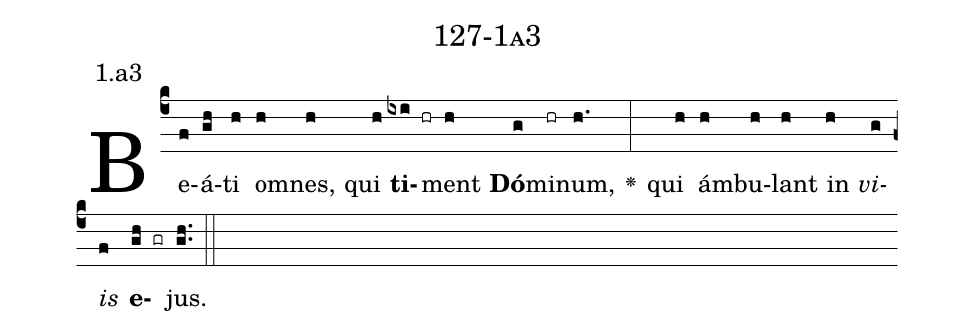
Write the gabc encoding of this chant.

name: 127-1a3;
annotation: 1.a3;
%%
(c4)Be(f)á(gh)ti(h) om(h)nes,(h) qui(h) <b>ti</b>(ixi hr)ment(h) <b>Dó</b>(g)mi(hr)num,(h.) <v>\greheightstar</v>(:) qui(h) ám(h)bu(h)lant(h) in(h) <i>vi</i>(g)<i>is</i>(f) <b>e</b>(gh gr)jus.(gh..) (::)


%E(h) u(h) o(g) u(f) a(gh) e.(gh..) (::)
